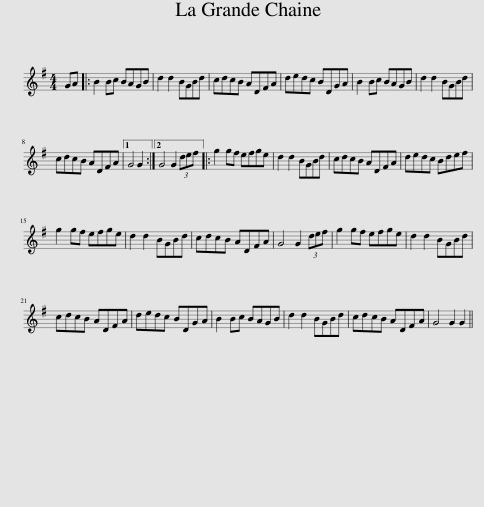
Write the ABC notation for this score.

X:1
L:1/8
M:4/4
I:linebreak $
K:G
V:1 treble
V:1
 GA |: B2 Bc BAGB | d2 d2 BGBd | cdcB ADFA | dedc BDGA | %5
 B2 Bc BAGB | d2 d2 BGBd |$ cdcB ADFA |1 G4 G2 :|2 G4 G2 (3def |: %10
 g2 gf efge | d2 d2 BGBd | cdcB ADFA | dedc Bdef |$ g2 gf efge | %15
 d2 d2 BGBd | cdcB ADFA | G4 G2 (3def | g2 gf efge | d2 d2 BGBd |$ %20
 cdcB ADFA | dedc BDGA | B2 Bc BAGB | d2 d2 BGBd | cdcB ADFA | %25
 G4 G2 G2 || %26
